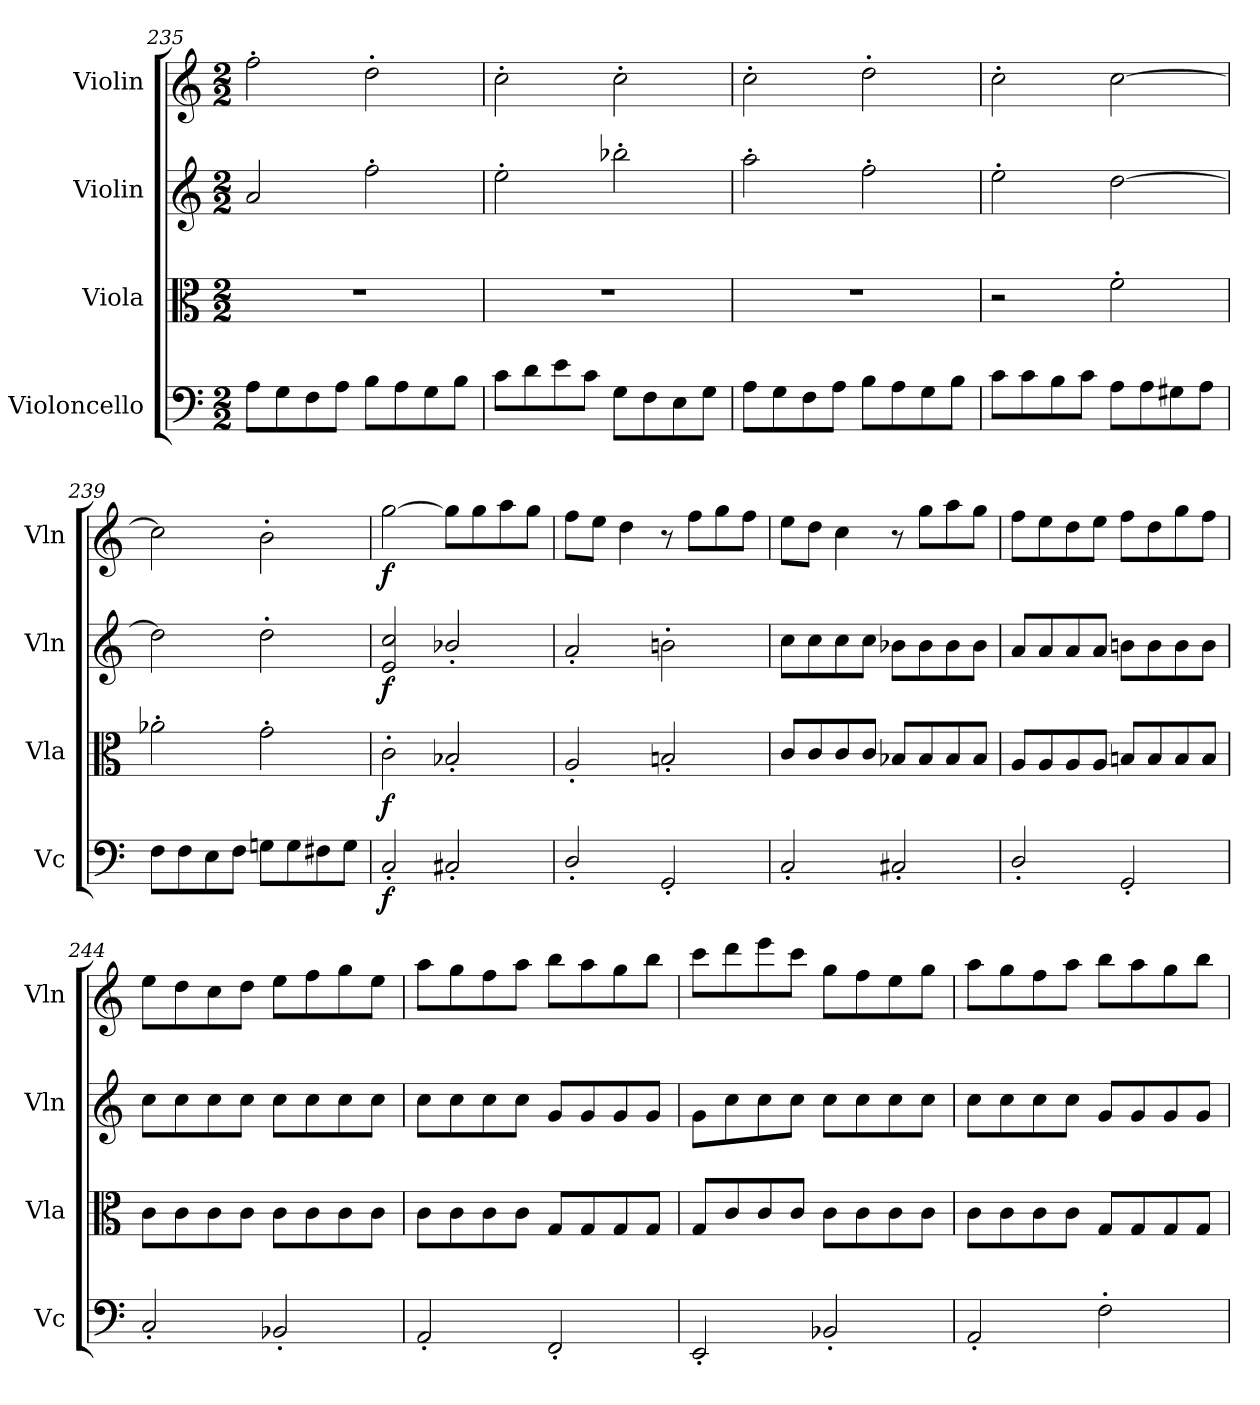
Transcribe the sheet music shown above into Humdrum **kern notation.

**kern	**dynam	**kern	**dynam	**kern	**dynam	**kern	**dynam
*part4	*part4	*part3	*part3	*part2	*part2	*part1	*part1
*staff4	*staff4	*staff3	*staff3	*staff2	*staff2	*staff1	*staff1
*I"Violoncello	*	*I"Viola	*	*I"Violin	*	*I"Violin	*
*I'Vc	*	*I'Vla	*	*I'Vln	*	*I'Vln	*
*clefF4	*	*clefC3	*	*clefG2	*	*clefG2	*
*k[]	*	*k[]	*	*k[]	*	*k[]	*
*C:	*	*C:	*	*C:	*	*C:	*
*M2/2	*	*M2/2	*	*M2/2	*	*M2/2	*
=235	=235	=235	=235	=235	=235	=235	=235
8A\L	.	1r	.	2a/	.	2ff'\	.
8G\	.	.	.	.	.	.	.
8F\	.	.	.	.	.	.	.
8A\J	.	.	.	.	.	.	.
8B\L	.	.	.	2ff'\	.	2dd'\	.
8A\	.	.	.	.	.	.	.
8G\	.	.	.	.	.	.	.
8B\J	.	.	.	.	.	.	.
=236	=236	=236	=236	=236	=236	=236	=236
8c\L	.	1r	.	2ee'\	.	2cc'\	.
8d\	.	.	.	.	.	.	.
8e\	.	.	.	.	.	.	.
8c\J	.	.	.	.	.	.	.
8G\L	.	.	.	2bb-X'\	.	2cc'\	.
8F\	.	.	.	.	.	.	.
8E\	.	.	.	.	.	.	.
8G\J	.	.	.	.	.	.	.
=237	=237	=237	=237	=237	=237	=237	=237
8A\L	.	1r	.	2aa'\	.	2cc'\	.
8G\	.	.	.	.	.	.	.
8F\	.	.	.	.	.	.	.
8A\J	.	.	.	.	.	.	.
8B\L	.	.	.	2ff'\	.	2dd'\	.
8A\	.	.	.	.	.	.	.
8G\	.	.	.	.	.	.	.
8B\J	.	.	.	.	.	.	.
=238	=238	=238	=238	=238	=238	=238	=238
8c\L	.	2r	.	2ee'\	.	2cc'\	.
8c\	.	.	.	.	.	.	.
8B\	.	.	.	.	.	.	.
8c\J	.	.	.	.	.	.	.
8A\L	.	2f'\	.	[2dd\	.	[2cc\	.
8A\	.	.	.	.	.	.	.
8G#X\	.	.	.	.	.	.	.
8A\J	.	.	.	.	.	.	.
=239	=239	=239	=239	=239	=239	=239	=239
8F\L	.	2a-X'\	.	2dd\]	.	2cc\]	.
8F\	.	.	.	.	.	.	.
8E\	.	.	.	.	.	.	.
8F\J	.	.	.	.	.	.	.
8Gn\L	.	2g'\	.	2dd'\	.	2b'\	.
8G\	.	.	.	.	.	.	.
8F#X\	.	.	.	.	.	.	.
8G\J	.	.	.	.	.	.	.
=240	=240	=240	=240	=240	=240	=240	=240
2C'/	f	2c'\	f	2e/ 2cc/	f	[2gg\	f
2C#X'/	.	2B-X'/	.	2b-X'/	.	8gg\L]	.
.	.	.	.	.	.	8gg\	.
.	.	.	.	.	.	8aa\	.
.	.	.	.	.	.	8gg\J	.
=241	=241	=241	=241	=241	=241	=241	=241
2D'/	.	2A'/	.	2a'/	.	8ff\L	.
.	.	.	.	.	.	8ee\J	.
.	.	.	.	.	.	4dd\	.
2GG'/	.	2Bn'/	.	2bn'\	.	8r	.
.	.	.	.	.	.	8ff\L	.
.	.	.	.	.	.	8gg\	.
.	.	.	.	.	.	8ff\J	.
=242	=242	=242	=242	=242	=242	=242	=242
2C'/	.	8c/L	.	8cc\L	.	8ee\L	.
.	.	8c/	.	8cc\	.	8dd\J	.
.	.	8c/	.	8cc\	.	4cc\	.
.	.	8c/J	.	8cc\J	.	.	.
2C#X'/	.	8B-X/L	.	8b-X\L	.	8r	.
.	.	8B-/	.	8b-\	.	8gg\L	.
.	.	8B-/	.	8b-\	.	8aa\	.
.	.	8B-/J	.	8b-\J	.	8gg\J	.
=243	=243	=243	=243	=243	=243	=243	=243
2D'/	.	8A/L	.	8a/L	.	8ff\L	.
.	.	8A/	.	8a/	.	8ee\	.
.	.	8A/	.	8a/	.	8dd\	.
.	.	8A/J	.	8a/J	.	8ee\J	.
2GG'/	.	8Bn/L	.	8bn\L	.	8ff\L	.
.	.	8B/	.	8b\	.	8dd\	.
.	.	8B/	.	8b\	.	8gg\	.
.	.	8B/J	.	8b\J	.	8ff\J	.
=244	=244	=244	=244	=244	=244	=244	=244
2C'/	.	8c\L	.	8cc\L	.	8ee\L	.
.	.	8c\	.	8cc\	.	8dd\	.
.	.	8c\	.	8cc\	.	8cc\	.
.	.	8c\J	.	8cc\J	.	8dd\J	.
2BB-X'/	.	8c\L	.	8cc\L	.	8ee\L	.
.	.	8c\	.	8cc\	.	8ff\	.
.	.	8c\	.	8cc\	.	8gg\	.
.	.	8c\J	.	8cc\J	.	8ee\J	.
=245	=245	=245	=245	=245	=245	=245	=245
2AA'/	.	8c\L	.	8cc\L	.	8aa\L	.
.	.	8c\	.	8cc\	.	8gg\	.
.	.	8c\	.	8cc\	.	8ff\	.
.	.	8c\J	.	8cc\J	.	8aa\J	.
2FF'/	.	8G/L	.	8g/L	.	8bb\L	.
.	.	8G/	.	8g/	.	8aa\	.
.	.	8G/	.	8g/	.	8gg\	.
.	.	8G/J	.	8g/J	.	8bb\J	.
=246	=246	=246	=246	=246	=246	=246	=246
2EE'/	.	8G/L	.	8g\L	.	8ccc\L	.
.	.	8c/	.	8cc\	.	8ddd\	.
.	.	8c/	.	8cc\	.	8eee\	.
.	.	8c/J	.	8cc\J	.	8ccc\J	.
2BB-X'/	.	8c\L	.	8cc\L	.	8gg\L	.
.	.	8c\	.	8cc\	.	8ff\	.
.	.	8c\	.	8cc\	.	8ee\	.
.	.	8c\J	.	8cc\J	.	8gg\J	.
=247	=247	=247	=247	=247	=247	=247	=247
2AA'/	.	8c\L	.	8cc\L	.	8aa\L	.
.	.	8c\	.	8cc\	.	8gg\	.
.	.	8c\	.	8cc\	.	8ff\	.
.	.	8c\J	.	8cc\J	.	8aa\J	.
2F'\	.	8G/L	.	8g/L	.	8bb\L	.
.	.	8G/	.	8g/	.	8aa\	.
.	.	8G/	.	8g/	.	8gg\	.
.	.	8G/J	.	8g/J	.	8bb\J	.
=	=	=	=	=	=	=	=
*-	*-	*-	*-	*-	*-	*-	*-
